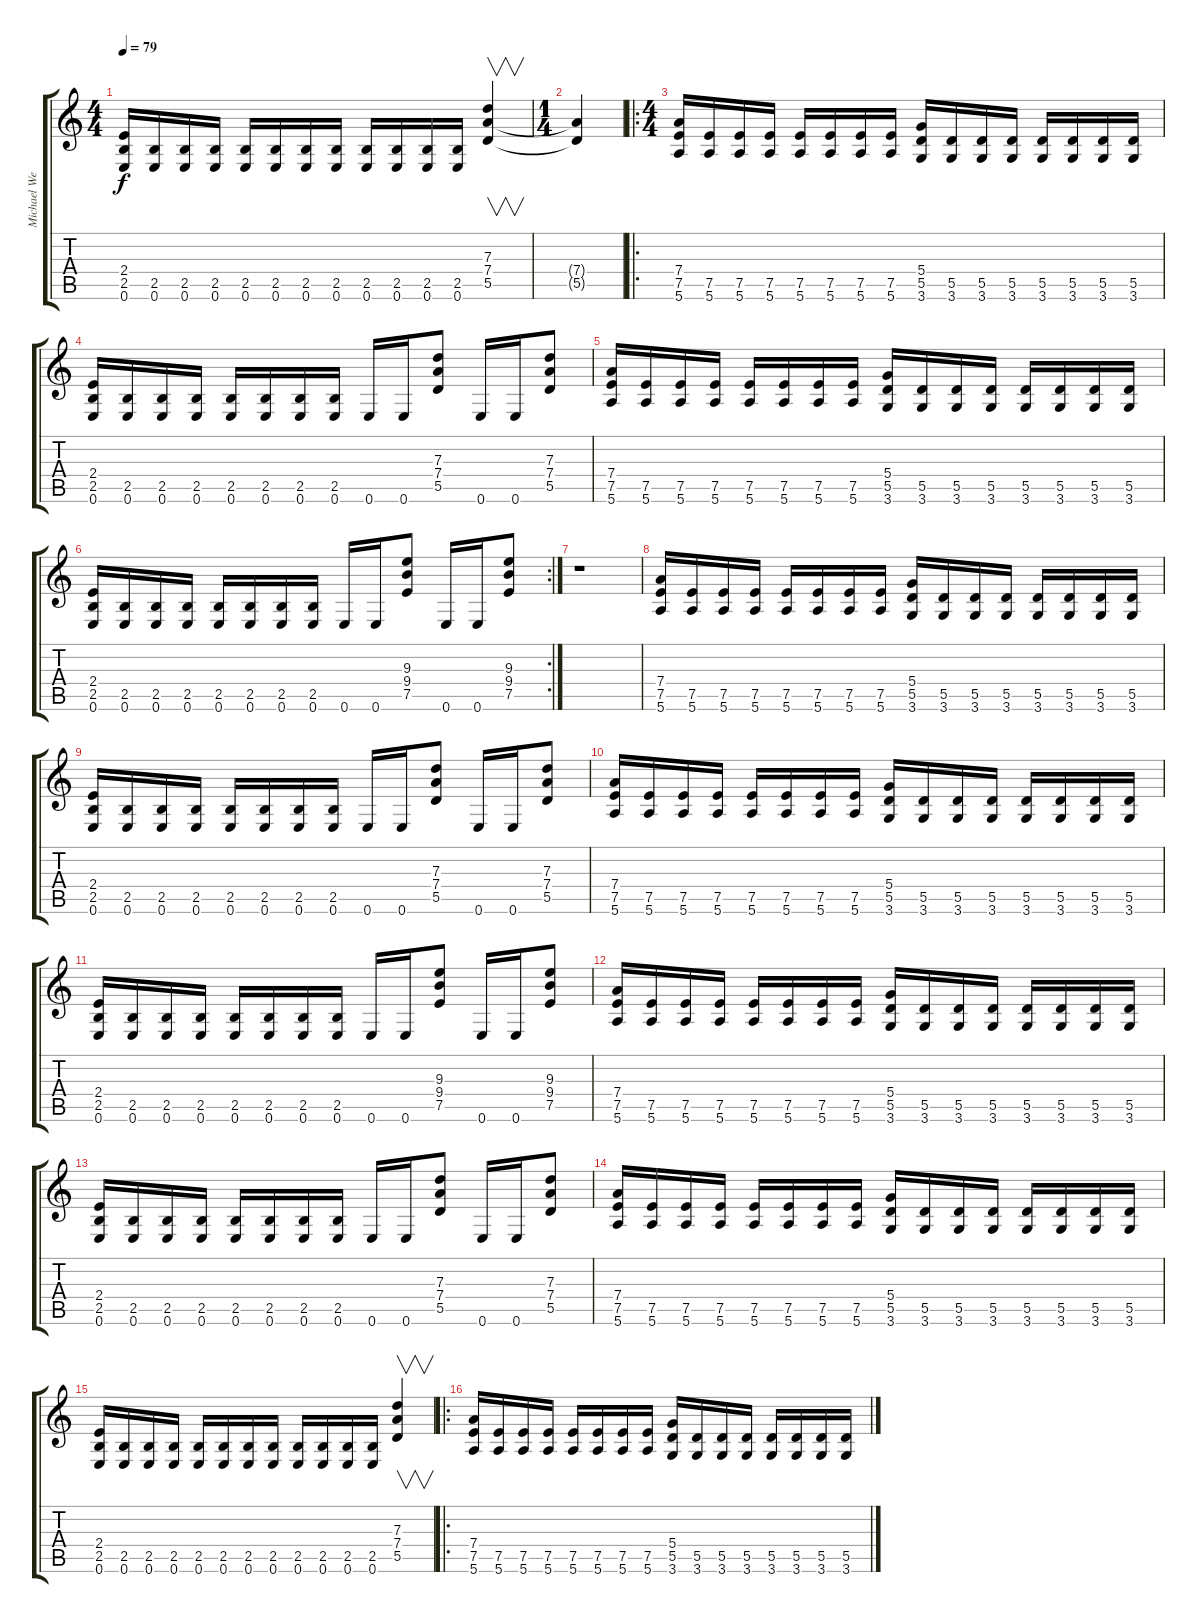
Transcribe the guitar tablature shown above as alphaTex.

\track ("Michael Weikath" "Michael We") {instrument distortionguitar}
\staff {score tabs}
\tuning (E4 B3 G3 D3 A2 E2) {hide}
\ts (4 4)
\tempo 79
\clef g2
\ks c
(2.4 2.5 0.6).16{dy f} (2.5 0.6).16 (2.5 0.6).16 (2.5 0.6).16 (2.5 0.6).16 (2.5 0.6).16 (2.5 0.6).16 (2.5 0.6).16 (2.5 0.6).16 (2.5 0.6).16 (2.5 0.6).16 (2.5 0.6).16 (7.3 7.4 5.5).4{v} |
\ts (1 4)
(7.4{t} 5.5{t}).4 |
\ro
\ts (4 4)
(7.4 7.5 5.6).16 (7.5 5.6).16 (7.5 5.6).16 (7.5 5.6).16 (7.5 5.6).16 (7.5 5.6).16 (7.5 5.6).16 (7.5 5.6).16 (5.4 5.5 3.6).16 (5.5 3.6).16 (5.5 3.6).16 (5.5 3.6).16 (5.5 3.6).16 (5.5 3.6).16 (5.5 3.6).16 (5.5 3.6).16 |
(2.4 2.5 0.6).16 (2.5 0.6).16 (2.5 0.6).16 (2.5 0.6).16 (2.5 0.6).16 (2.5 0.6).16 (2.5 0.6).16 (2.5 0.6).16 0.6.16 0.6.16 (7.3 7.4 5.5).8 0.6.16 0.6.16 (7.3 7.4 5.5).8 |
(7.4 7.5 5.6).16 (7.5 5.6).16 (7.5 5.6).16 (7.5 5.6).16 (7.5 5.6).16 (7.5 5.6).16 (7.5 5.6).16 (7.5 5.6).16 (5.4 5.5 3.6).16 (5.5 3.6).16 (5.5 3.6).16 (5.5 3.6).16 (5.5 3.6).16 (5.5 3.6).16 (5.5 3.6).16 (5.5 3.6).16 |
\rc 2
(2.4 2.5 0.6).16 (2.5 0.6).16 (2.5 0.6).16 (2.5 0.6).16 (2.5 0.6).16 (2.5 0.6).16 (2.5 0.6).16 (2.5 0.6).16 0.6.16 0.6.16 (9.3 9.4 7.5).8 0.6.16 0.6.16 (9.3 9.4 7.5).8 |
r.1 |
(7.4 7.5 5.6).16 (7.5 5.6).16 (7.5 5.6).16 (7.5 5.6).16 (7.5 5.6).16 (7.5 5.6).16 (7.5 5.6).16 (7.5 5.6).16 (5.4 5.5 3.6).16 (5.5 3.6).16 (5.5 3.6).16 (5.5 3.6).16 (5.5 3.6).16 (5.5 3.6).16 (5.5 3.6).16 (5.5 3.6).16 |
(2.4 2.5 0.6).16 (2.5 0.6).16 (2.5 0.6).16 (2.5 0.6).16 (2.5 0.6).16 (2.5 0.6).16 (2.5 0.6).16 (2.5 0.6).16 0.6.16 0.6.16 (7.3 7.4 5.5).8 0.6.16 0.6.16 (7.3 7.4 5.5).8 |
(7.4 7.5 5.6).16 (7.5 5.6).16 (7.5 5.6).16 (7.5 5.6).16 (7.5 5.6).16 (7.5 5.6).16 (7.5 5.6).16 (7.5 5.6).16 (5.4 5.5 3.6).16 (5.5 3.6).16 (5.5 3.6).16 (5.5 3.6).16 (5.5 3.6).16 (5.5 3.6).16 (5.5 3.6).16 (5.5 3.6).16 |
(2.4 2.5 0.6).16 (2.5 0.6).16 (2.5 0.6).16 (2.5 0.6).16 (2.5 0.6).16 (2.5 0.6).16 (2.5 0.6).16 (2.5 0.6).16 0.6.16 0.6.16 (9.3 9.4 7.5).8 0.6.16 0.6.16 (9.3 9.4 7.5).8 |
(7.4 7.5 5.6).16 (7.5 5.6).16 (7.5 5.6).16 (7.5 5.6).16 (7.5 5.6).16 (7.5 5.6).16 (7.5 5.6).16 (7.5 5.6).16 (5.4 5.5 3.6).16 (5.5 3.6).16 (5.5 3.6).16 (5.5 3.6).16 (5.5 3.6).16 (5.5 3.6).16 (5.5 3.6).16 (5.5 3.6).16 |
(2.4 2.5 0.6).16 (2.5 0.6).16 (2.5 0.6).16 (2.5 0.6).16 (2.5 0.6).16 (2.5 0.6).16 (2.5 0.6).16 (2.5 0.6).16 0.6.16 0.6.16 (7.3 7.4 5.5).8 0.6.16 0.6.16 (7.3 7.4 5.5).8 |
(7.4 7.5 5.6).16 (7.5 5.6).16 (7.5 5.6).16 (7.5 5.6).16 (7.5 5.6).16 (7.5 5.6).16 (7.5 5.6).16 (7.5 5.6).16 (5.4 5.5 3.6).16 (5.5 3.6).16 (5.5 3.6).16 (5.5 3.6).16 (5.5 3.6).16 (5.5 3.6).16 (5.5 3.6).16 (5.5 3.6).16 |
(2.4 2.5 0.6).16 (2.5 0.6).16 (2.5 0.6).16 (2.5 0.6).16 (2.5 0.6).16 (2.5 0.6).16 (2.5 0.6).16 (2.5 0.6).16 (2.5 0.6).16 (2.5 0.6).16 (2.5 0.6).16 (2.5 0.6).16 (7.3 7.4 5.5).4{v} |
\ro
(7.4 7.5 5.6).16 (7.5 5.6).16 (7.5 5.6).16 (7.5 5.6).16 (7.5 5.6).16 (7.5 5.6).16 (7.5 5.6).16 (7.5 5.6).16 (5.4 5.5 3.6).16 (5.5 3.6).16 (5.5 3.6).16 (5.5 3.6).16 (5.5 3.6).16 (5.5 3.6).16 (5.5 3.6).16 (5.5 3.6).16
